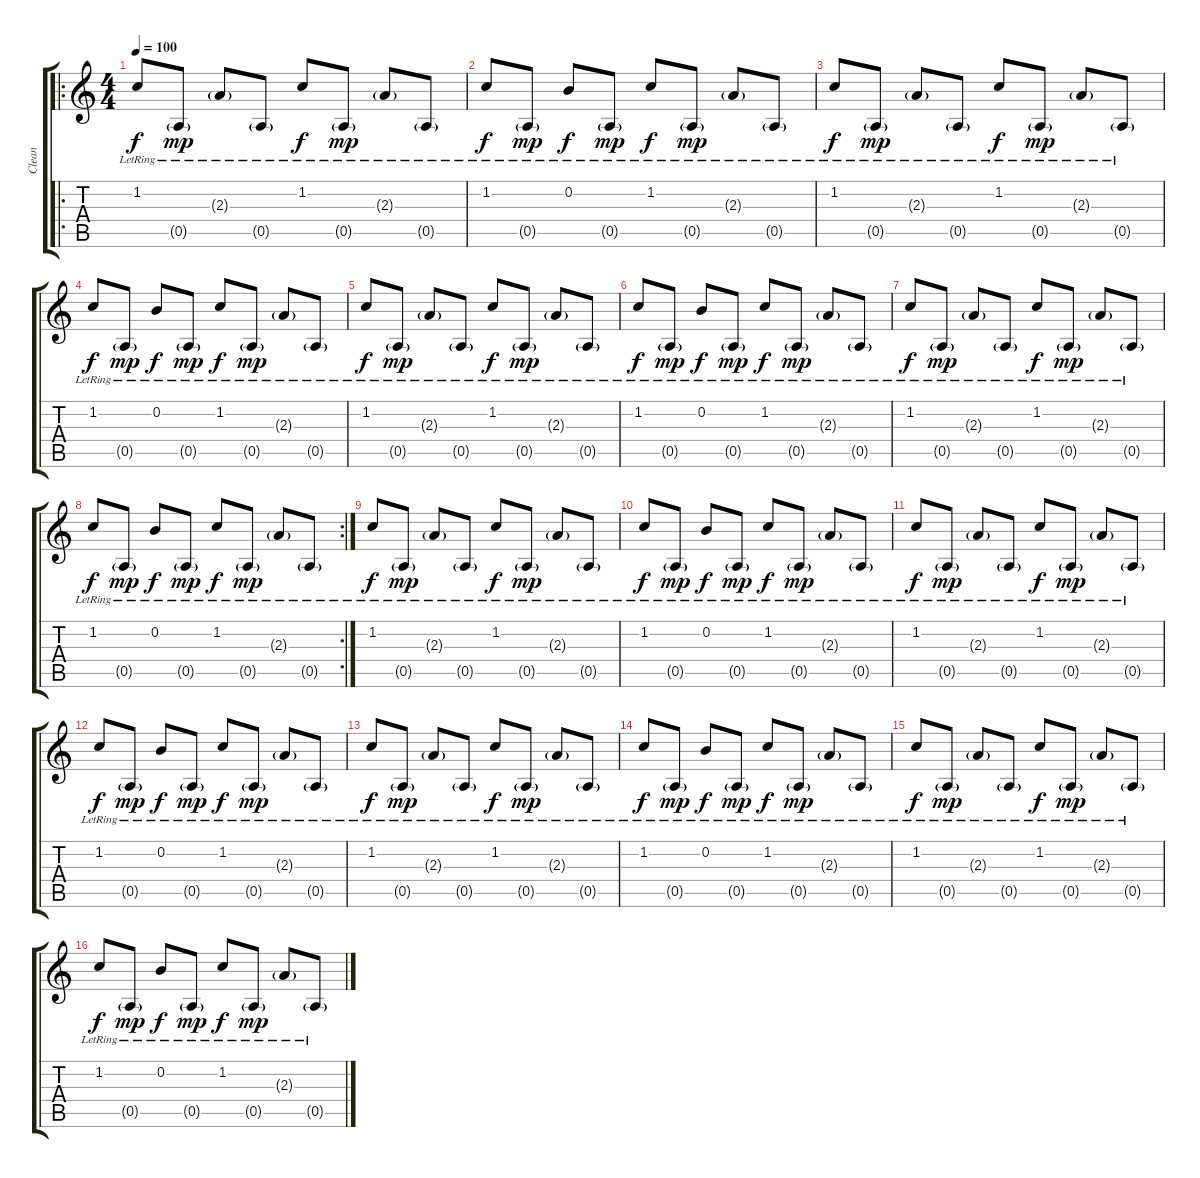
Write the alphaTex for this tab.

\track ("Clean" "Clean") {instrument electricguitarjazz}
\staff {score tabs}
\tuning (E4 B3 G3 D3 A2 E2) {hide}
\ro
\ts (4 4)
\tempo 100
\clef g2
\ks c
1.2{lr}.8{dy f} 0.5{g lr}.8{dy mp} 2.3{g lr}.8 0.5{g lr}.8 1.2{lr}.8{dy f} 0.5{g lr}.8{dy mp} 2.3{g lr}.8 0.5{g lr}.8 |
1.2{lr}.8{dy f} 0.5{g lr}.8{dy mp} 0.2{lr}.8{dy f} 0.5{g lr}.8{dy mp} 1.2{lr}.8{dy f} 0.5{g lr}.8{dy mp} 2.3{g lr}.8 0.5{g lr}.8 |
1.2{lr}.8{dy f} 0.5{g lr}.8{dy mp} 2.3{g lr}.8 0.5{g lr}.8 1.2{lr}.8{dy f} 0.5{g lr}.8{dy mp} 2.3{g lr}.8 0.5{g lr}.8 |
1.2{lr}.8{dy f} 0.5{g lr}.8{dy mp} 0.2{lr}.8{dy f} 0.5{g lr}.8{dy mp} 1.2{lr}.8{dy f} 0.5{g lr}.8{dy mp} 2.3{g lr}.8 0.5{g lr}.8 |
1.2{lr}.8{dy f} 0.5{g lr}.8{dy mp} 2.3{g lr}.8 0.5{g lr}.8 1.2{lr}.8{dy f} 0.5{g lr}.8{dy mp} 2.3{g lr}.8 0.5{g lr}.8 |
1.2{lr}.8{dy f} 0.5{g lr}.8{dy mp} 0.2{lr}.8{dy f} 0.5{g lr}.8{dy mp} 1.2{lr}.8{dy f} 0.5{g lr}.8{dy mp} 2.3{g lr}.8 0.5{g lr}.8 |
1.2{lr}.8{dy f} 0.5{g lr}.8{dy mp} 2.3{g lr}.8 0.5{g lr}.8 1.2{lr}.8{dy f} 0.5{g lr}.8{dy mp} 2.3{g lr}.8 0.5{g lr}.8 |
\rc 2
1.2{lr}.8{dy f} 0.5{g lr}.8{dy mp} 0.2{lr}.8{dy f} 0.5{g lr}.8{dy mp} 1.2{lr}.8{dy f} 0.5{g lr}.8{dy mp} 2.3{g lr}.8 0.5{g lr}.8 |
1.2{lr}.8{dy f} 0.5{g lr}.8{dy mp} 2.3{g lr}.8 0.5{g lr}.8 1.2{lr}.8{dy f} 0.5{g lr}.8{dy mp} 2.3{g lr}.8 0.5{g lr}.8 |
1.2{lr}.8{dy f} 0.5{g lr}.8{dy mp} 0.2{lr}.8{dy f} 0.5{g lr}.8{dy mp} 1.2{lr}.8{dy f} 0.5{g lr}.8{dy mp} 2.3{g lr}.8 0.5{g lr}.8 |
1.2{lr}.8{dy f} 0.5{g lr}.8{dy mp} 2.3{g lr}.8 0.5{g lr}.8 1.2{lr}.8{dy f} 0.5{g lr}.8{dy mp} 2.3{g lr}.8 0.5{g lr}.8 |
1.2{lr}.8{dy f} 0.5{g lr}.8{dy mp} 0.2{lr}.8{dy f} 0.5{g lr}.8{dy mp} 1.2{lr}.8{dy f} 0.5{g lr}.8{dy mp} 2.3{g lr}.8 0.5{g lr}.8 |
1.2{lr}.8{dy f} 0.5{g lr}.8{dy mp} 2.3{g lr}.8 0.5{g lr}.8 1.2{lr}.8{dy f} 0.5{g lr}.8{dy mp} 2.3{g lr}.8 0.5{g lr}.8 |
1.2{lr}.8{dy f} 0.5{g lr}.8{dy mp} 0.2{lr}.8{dy f} 0.5{g lr}.8{dy mp} 1.2{lr}.8{dy f} 0.5{g lr}.8{dy mp} 2.3{g lr}.8 0.5{g lr}.8 |
1.2{lr}.8{dy f} 0.5{g lr}.8{dy mp} 2.3{g lr}.8 0.5{g lr}.8 1.2{lr}.8{dy f} 0.5{g lr}.8{dy mp} 2.3{g lr}.8 0.5{g lr}.8 |
1.2{lr}.8{dy f} 0.5{g lr}.8{dy mp} 0.2{lr}.8{dy f} 0.5{g lr}.8{dy mp} 1.2{lr}.8{dy f} 0.5{g lr}.8{dy mp} 2.3{g lr}.8 0.5{g lr}.8
